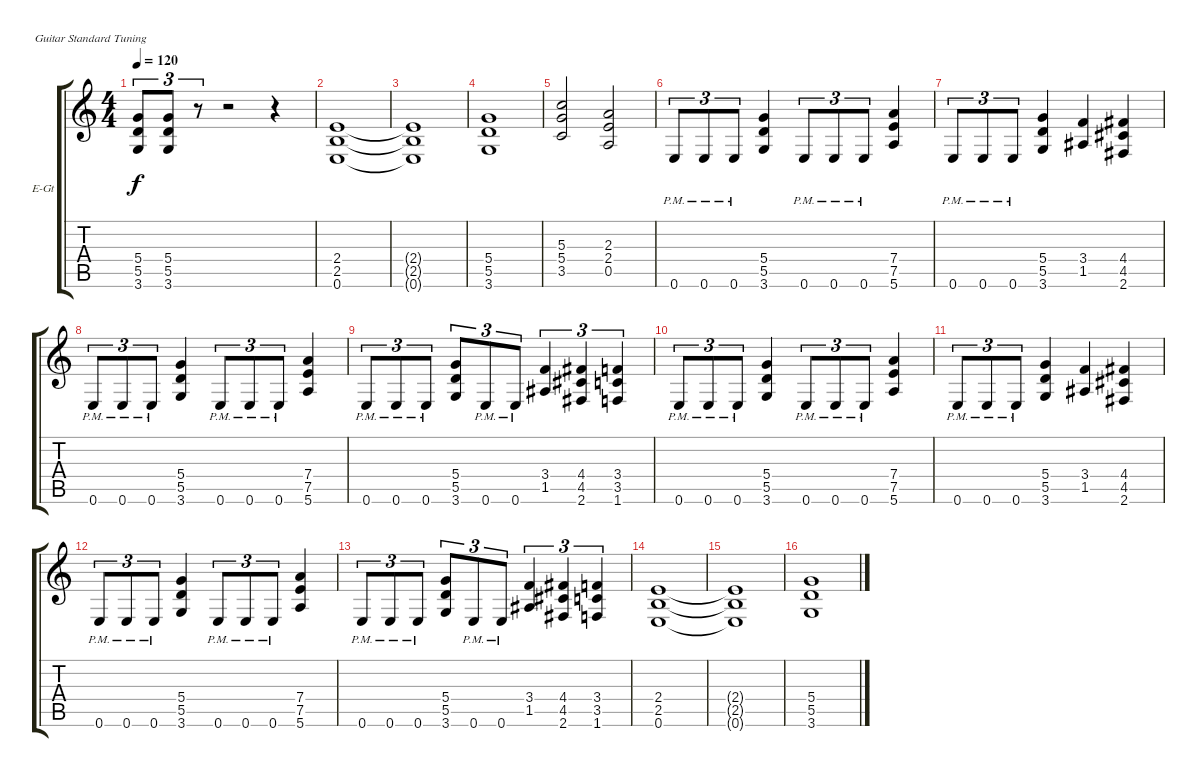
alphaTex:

\defaultSystemsLayout 4
\bracketExtendMode groupsimilarinstruments
\firstSystemTrackNameOrientation horizontal
\otherSystemsTrackNameOrientation horizontal
\track ("James Hetfield (Dist.Gtr.1)" "E-Gt") {instrument distortionguitar}
\staff {score tabs}
\tuning (E4 B3 G3 D3 A2 E2)
\ts (4 4)
\tempo 120
\clef g2
\scale
0.302325
\ks c
(3.6 5.5 5.4).8{tu (3 2) dy f} (3.6 5.5 5.4).8{tu (3 2)} r.8{tu (3 2)} r.2 r.4 |
(0.6 2.5 2.4).1 |
(0.6{t} 2.5{t} 2.4{t}).1 |
(3.6 5.5 5.4).1 |
(3.5 5.4 5.3).2 (0.5 2.4 2.3).2 |
0.6{pm}.8{tu (3 2)} 0.6{pm}.8{tu (3 2)} 0.6{pm}.8{tu (3 2)} (5.4 5.5 3.6).4 0.6{pm}.8{tu (3 2)} 0.6{pm}.8{tu (3 2)} 0.6{pm}.8{tu (3 2)} (7.4 7.5 5.6).4 |
0.6{pm}.8{tu (3 2)} 0.6{pm}.8{tu (3 2)} 0.6{pm}.8{tu (3 2)} (5.4 5.5 3.6).4 (3.4 1.5).4 (4.4 4.5 2.6).4 |
0.6{pm}.8{tu (3 2)} 0.6{pm}.8{tu (3 2)} 0.6{pm}.8{tu (3 2)} (5.4 5.5 3.6).4 0.6{pm}.8{tu (3 2)} 0.6{pm}.8{tu (3 2)} 0.6{pm}.8{tu (3 2)} (7.4 7.5 5.6).4 |
0.6{pm}.8{tu (3 2)} 0.6{pm}.8{tu (3 2)} 0.6{pm}.8{tu (3 2)} (5.4 5.5 3.6).8{tu (3 2)} 0.6{pm}.8{tu (3 2)} 0.6{pm}.8{tu (3 2)} (3.4 1.5).4{tu (3 2)} (4.4 4.5 2.6).4{tu (3 2)} (3.4 3.5 1.6).4{tu (3 2)} |
0.6{pm}.8{tu (3 2)} 0.6{pm}.8{tu (3 2)} 0.6{pm}.8{tu (3 2)} (5.4 5.5 3.6).4 0.6{pm}.8{tu (3 2)} 0.6{pm}.8{tu (3 2)} 0.6{pm}.8{tu (3 2)} (7.4 7.5 5.6).4 |
0.6{pm}.8{tu (3 2)} 0.6{pm}.8{tu (3 2)} 0.6{pm}.8{tu (3 2)} (5.4 5.5 3.6).4 (3.4 1.5).4 (4.4 4.5 2.6).4 |
0.6{pm}.8{tu (3 2)} 0.6{pm}.8{tu (3 2)} 0.6{pm}.8{tu (3 2)} (5.4 5.5 3.6).4 0.6{pm}.8{tu (3 2)} 0.6{pm}.8{tu (3 2)} 0.6{pm}.8{tu (3 2)} (7.4 7.5 5.6).4 |
0.6{pm}.8{tu (3 2)} 0.6{pm}.8{tu (3 2)} 0.6{pm}.8{tu (3 2)} (5.4 5.5 3.6).8{tu (3 2)} 0.6{pm}.8{tu (3 2)} 0.6{pm}.8{tu (3 2)} (3.4 1.5).4{tu (3 2)} (4.4 4.5 2.6).4{tu (3 2)} (3.4 3.5 1.6).4{tu (3 2)} |
\scale
0.275005 (2.4 2.5 0.6).1 |
\scale
0.217753 (2.4{t} 2.5{t} 0.6{t}).1 |
\scale
0.226666 (5.4 5.5 3.6).1
